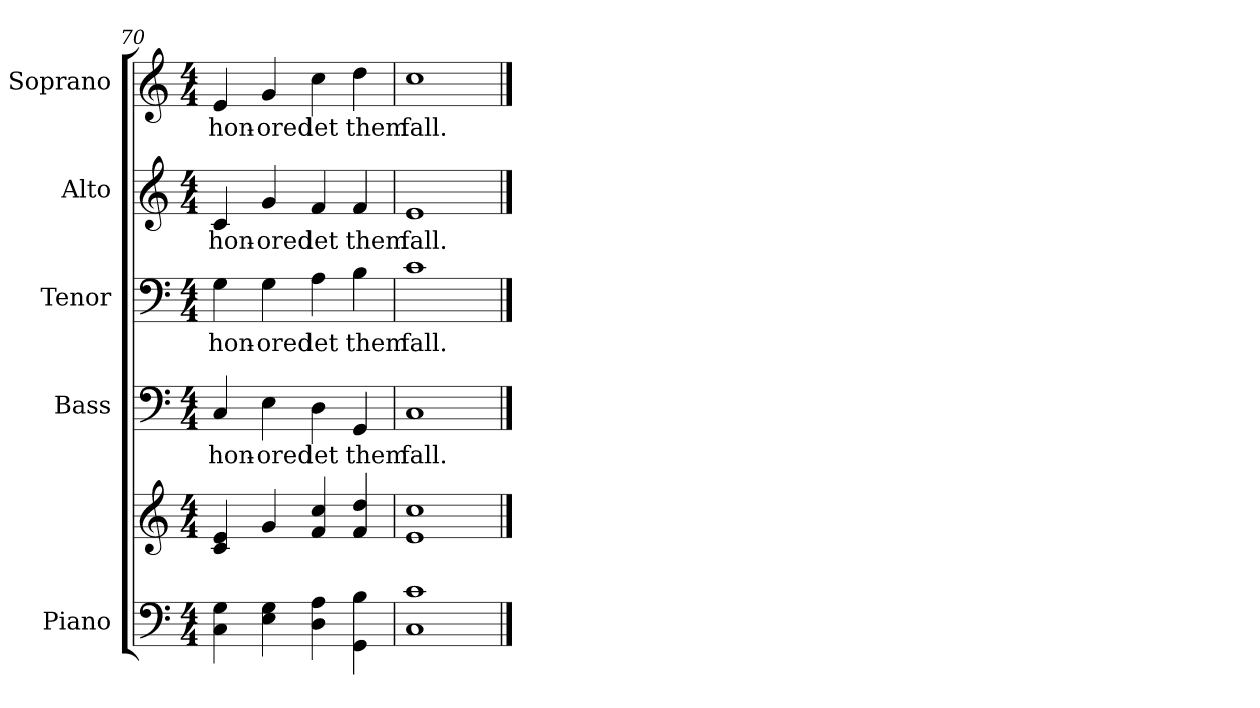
**kern	**kern	**kern	**text	**kern	**text	**kern	**text	**kern	**text
*part5	*part5	*part4	*part4	*part3	*part3	*part2	*part2	*part1	*part1
*staff6	*staff5	*staff4	*staff4	*staff3	*staff3	*staff2	*staff2	*staff1	*staff1
*I"Piano	*	*I"Bass	*	*I"Tenor	*	*I"Alto	*	*I"Soprano	*
*I'Pno.	*	*I'B.	*	*I'T.	*	*I'A.	*	*I'S.	*
!!LO:PB:g=z
*clefF4	*clefG2	*clefF4	*	*clefF4	*	*clefG2	*	*clefG2	*
*k[]	*k[]	*k[]	*	*k[]	*	*k[]	*	*k[]	*
*C:	*C:	*C:	*	*C:	*	*C:	*	*C:	*
*M4/4	*M4/4	*M4/4	*	*M4/4	*	*M4/4	*	*M4/4	*
=70	=70	=70	=70	=70	=70	=70	=70	=70	=70
!	!	!	!LO:LY:b:color=#000000	!	!	!	!	!	!
!	!	!	!	!	!LO:LY:b:color=#000000	!	!	!	!
!	!	!	!	!	!	!	!LO:LY:b:color=#000000	!	!
!	!	!	!	!	!	!	!	!	!LO:LY:b:color=#000000
4Ci\ 4Gi	4ci/ 4ei	4Ci/	-hon-	4Gi\	-hon-	4ci/	-hon-	4ei/	-hon-
!	!	!	!LO:LY:b:color=#000000	!	!	!	!	!	!
!	!	!	!	!	!LO:LY:b:color=#000000	!	!	!	!
!	!	!	!	!	!	!	!LO:LY:b:color=#000000	!	!
!	!	!	!	!	!	!	!	!	!LO:LY:b:color=#000000
4Ei\ 4Gi	4gi/	4Ei\	-ored	4Gi\	-ored	4gi/	-ored	4gi/	-ored
!	!	!	!LO:LY:b:color=#000000	!	!	!	!	!	!
!	!	!	!	!	!LO:LY:b:color=#000000	!	!	!	!
!	!	!	!	!	!	!	!LO:LY:b:color=#000000	!	!
!	!	!	!	!	!	!	!	!	!LO:LY:b:color=#000000
4Di\ 4Ai	4fi/ 4cci	4Di\	let	4Ai\	let	4fi/	let	4cci\	let
!	!	!	!LO:LY:b:color=#000000	!	!	!	!	!	!
!	!	!	!	!	!LO:LY:b:color=#000000	!	!	!	!
!	!	!	!	!	!	!	!LO:LY:b:color=#000000	!	!
!	!	!	!	!	!	!	!	!	!LO:LY:b:color=#000000
4GGi\ 4Bi	4fi/ 4ddi	4GGi/	them	4Bi\	them	4fi/	them	4ddi\	them
=71	=71	=71	=71	=71	=71	=71	=71	=71	=71
!	!	!	!LO:LY:b:color=#000000	!	!	!	!	!	!
!	!	!	!	!	!LO:LY:b:color=#000000	!	!	!	!
!	!	!	!	!	!	!	!LO:LY:b:color=#000000	!	!
!	!	!	!	!	!	!	!	!	!LO:LY:b:color=#000000
1Ci 1ci	1ei 1cci	1Ci	fall.	1ci	fall.	1ei	fall.	1cci	fall.
==	==	==	==	==	==	==	==	==	==
*-	*-	*-	*-	*-	*-	*-	*-	*-	*-
